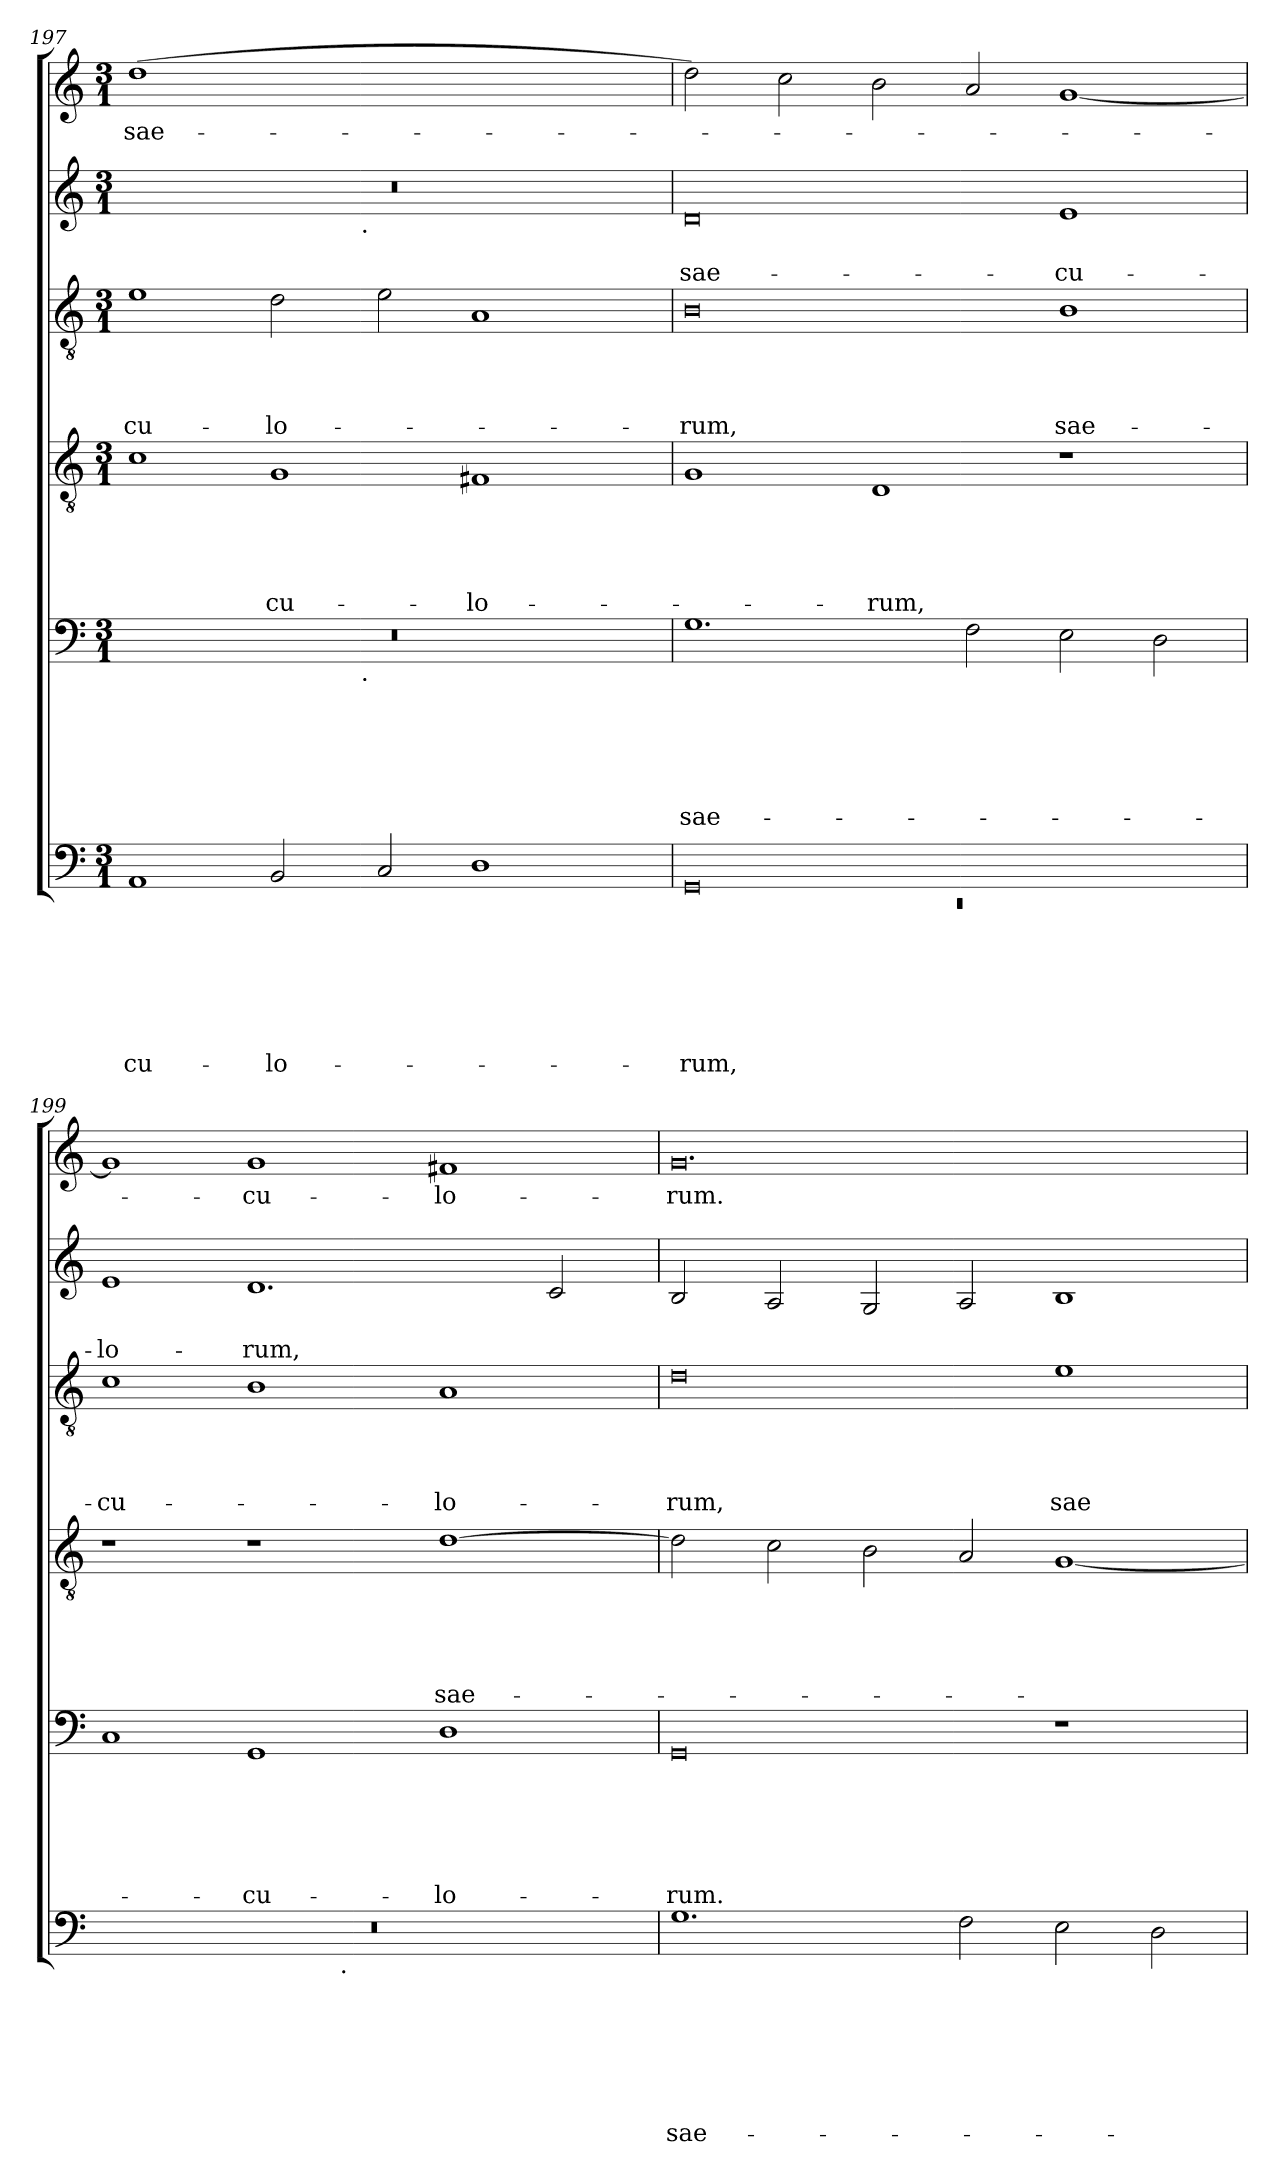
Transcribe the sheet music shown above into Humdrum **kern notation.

**kern	**text	**text	**text	**text	**text	**text	**text	**kern	**text	**text	**text	**text	**text	**text	**kern	**text	**text	**text	**text	**text	**kern	**text	**text	**text	**text	**kern	**text	**text	**kern	**text
*part6	*part6	*part6	*part6	*part6	*part6	*part6	*part6	*part5	*part5	*part5	*part5	*part5	*part5	*part5	*part4	*part4	*part4	*part4	*part4	*part4	*part3	*part3	*part3	*part3	*part3	*part2	*part2	*part2	*part1	*part1
*staff6	*staff6	*staff6	*staff6	*staff6	*staff6	*staff6	*staff6	*staff5	*staff5	*staff5	*staff5	*staff5	*staff5	*staff5	*staff4	*staff4	*staff4	*staff4	*staff4	*staff4	*staff3	*staff3	*staff3	*staff3	*staff3	*staff2	*staff2	*staff2	*staff1	*staff1
*clefF4	*	*	*	*	*	*	*	*clefF4	*	*	*	*	*	*	*clefGv2	*	*	*	*	*	*clefGv2	*	*	*	*	*clefG2	*	*	*clefG2	*
*k[]	*	*	*	*	*	*	*	*k[]	*	*	*	*	*	*	*k[]	*	*	*	*	*	*k[]	*	*	*	*	*k[]	*	*	*k[]	*
*C:	*	*	*	*	*	*	*	*C:	*	*	*	*	*	*	*C:	*	*	*	*	*	*C:	*	*	*	*	*C:	*	*	*C:	*
*M3/1	*	*	*	*	*	*	*	*M3/1	*	*	*	*	*	*	*M3/1	*	*	*	*	*	*M3/1	*	*	*	*	*M3/1	*	*	*M3/1	*
=197	=197	=197	=197	=197	=197	=197	=197	=197	=197	=197	=197	=197	=197	=197	=197	=197	=197	=197	=197	=197	=197	=197	=197	=197	=197	=197	=197	=197	=197	=197
!	!	!	!	!	!	!	!LO:LY:b	!	!	!	!	!	!	!	!	!	!	!	!	!	!	!	!	!	!LO:LY:b	!	!	!	!	!LO:LY:b
*	*	*	*	*	*	*	*	*^	*	*	*	*	*	*	*	*	*	*	*	*	*	*	*	*	*	*^	*	*	*	*
1AA	.	.	.	.	.	.	-cu-	0.r	1ryy	.	.	.	.	.	.	1c	.	.	.	.	.	1e	.	.	.	-cu-	0.r	1ryy	.	.	(>1dd	sae-
!	!	!	!	!	!	!	!LO:LY:b	!	!	!	!	!	!	!	!	!	!	!	!	!	!LO:LY:b	!	!	!	!	!LO:LY:b	!	!	!	!	!	!
2BB/	.	.	.	.	.	.	-lo-	.	4...ryy	.	.	.	.	.	.	1G	.	.	.	.	-cu-	2d\	.	.	.	-lo-	.	4...ryy	.	.	0ryy	.
!	!	!	!	!	!	!	!	!	!	!	!	!	!	!	!	!	!	!	!	!	!	!	!	!	!	!	!	!LO:TX:b:t=.	!	!	!	!
!	!	!	!	!	!	!	!	!	!LO:TX:b:t=.	!	!	!	!	!	!	!	!	!	!	!	!	!	!	!	!	!	!	!	!	!	!	!
.	.	.	.	.	.	.	.	.	1ryy	.	.	.	.	.	.	.	.	.	.	.	.	.	.	.	.	.	.	1ryy	.	.	.	.
2C/	.	.	.	.	.	.	.	.	.	.	.	.	.	.	.	.	.	.	.	.	.	2e\	.	.	.	.	.	.	.	.	.	.
!	!	!	!	!	!	!	!	!	!	!	!	!	!	!	!	!	!	!	!	!	!LO:LY:b	!	!	!	!	!	!	!	!	!	!	!
1D	.	.	.	.	.	.	.	.	.	.	.	.	.	.	.	1F#X	.	.	.	.	-lo-	1A	.	.	.	.	.	.	.	.	.	.
.	.	.	.	.	.	.	.	.	2ryy	.	.	.	.	.	.	.	.	.	.	.	.	.	.	.	.	.	.	2ryy	.	.	.	.
.	.	.	.	.	.	.	.	.	32ryy	.	.	.	.	.	.	.	.	.	.	.	.	.	.	.	.	.	.	32ryy	.	.	.	.
!!LO:PB:g=z
=198	=198	=198	=198	=198	=198	=198	=198	=198	=198	=198	=198	=198	=198	=198	=198	=198	=198	=198	=198	=198	=198	=198	=198	=198	=198	=198	=198	=198	=198	=198	=198	=198
*^	*	*	*	*	*	*	*	*	*	*	*	*	*	*	*	*	*	*	*	*	*	*	*	*	*	*	*	*	*	*	*	*
!	!LO:N:vis=1	!	!	!	!	!	!	!LO:LY:b	!	!	!	!	!	!	!	!LO:LY:b	!	!	!	!	!	!	!	!	!	!	!LO:LY:b	!	!	!	!LO:LY:b	!	!
*	*	*	*	*	*	*	*	*	*v	*v	*	*	*	*	*	*	*	*	*	*	*	*	*	*	*	*	*	*v	*v	*	*	*	*
0GG	0.rEE	.	.	.	.	.	.	-rum,	1.G	.	.	.	.	.	sae-	1G	.	.	.	.	.	0B	.	.	.	-rum,	0d	.	sae-	2dd\)	.
.	.	.	.	.	.	.	.	.	.	.	.	.	.	.	.	.	.	.	.	.	.	.	.	.	.	.	.	.	.	2cc\	.
!	!	!	!	!	!	!	!	!	!	!	!	!	!	!	!	!	!	!	!	!	!LO:LY:b	!	!	!	!	!	!	!	!	!	!
.	.	.	.	.	.	.	.	.	.	.	.	.	.	.	.	1D	.	.	.	.	-rum,	.	.	.	.	.	.	.	.	2b\	.
.	.	.	.	.	.	.	.	.	2F\	.	.	.	.	.	.	.	.	.	.	.	.	.	.	.	.	.	.	.	.	2a/	.
!	!	!	!	!	!	!	!	!	!	!	!	!	!	!	!	!	!	!	!	!	!	!	!	!	!	!LO:LY:b	!	!	!LO:LY:b	!	!
1ryy	.	.	.	.	.	.	.	.	2E\	.	.	.	.	.	.	1r	.	.	.	.	.	1B	.	.	.	sae-	1e	.	-cu-	[<1g	.
.	.	.	.	.	.	.	.	.	2D\	.	.	.	.	.	.	.	.	.	.	.	.	.	.	.	.	.	.	.	.	.	.
=199	=199	=199	=199	=199	=199	=199	=199	=199	=199	=199	=199	=199	=199	=199	=199	=199	=199	=199	=199	=199	=199	=199	=199	=199	=199	=199	=199	=199	=199	=199	=199
!	!	!	!	!	!	!	!	!	!	!	!	!	!	!	!	!	!	!	!	!	!	!	!	!	!	!LO:LY:b	!	!	!LO:LY:b	!	!
0.r	1ryy	.	.	.	.	.	.	.	1C	.	.	.	.	.	.	1r	.	.	.	.	.	1c	.	.	.	-cu-	1e	.	-lo-	1g]	.
!	!	!	!	!	!	!	!	!	!	!	!	!	!	!	!LO:LY:b	!	!	!	!	!	!	!	!	!	!	!	!	!	!LO:LY:b	!	!LO:LY:b
.	4...ryy	.	.	.	.	.	.	.	1GG	.	.	.	.	.	-cu-	1r	.	.	.	.	.	1B	.	.	.	.	1.d	.	-rum,	1g	-cu-
!	!LO:TX:b:t=.	!	!	!	!	!	!	!	!	!	!	!	!	!	!	!	!	!	!	!	!	!	!	!	!	!	!	!	!	!	!
.	1ryy	.	.	.	.	.	.	.	.	.	.	.	.	.	.	.	.	.	.	.	.	.	.	.	.	.	.	.	.	.	.
!	!	!	!	!	!	!	!	!	!	!	!	!	!	!	!LO:LY:b	!	!	!	!	!	!LO:LY:b	!	!	!	!	!LO:LY:b	!	!	!	!	!LO:LY:b
.	.	.	.	.	.	.	.	.	1D	.	.	.	.	.	-lo-	[>1d	.	.	.	.	sae-	1A	.	.	.	-lo-	.	.	.	1f#X	-lo-
.	2ryy	.	.	.	.	.	.	.	.	.	.	.	.	.	.	.	.	.	.	.	.	.	.	.	.	.	.	.	.	.	.
.	.	.	.	.	.	.	.	.	.	.	.	.	.	.	.	.	.	.	.	.	.	.	.	.	.	.	2c/	.	.	.	.
.	32ryy	.	.	.	.	.	.	.	.	.	.	.	.	.	.	.	.	.	.	.	.	.	.	.	.	.	.	.	.	.	.
=200	=200	=200	=200	=200	=200	=200	=200	=200	=200	=200	=200	=200	=200	=200	=200	=200	=200	=200	=200	=200	=200	=200	=200	=200	=200	=200	=200	=200	=200	=200	=200
!	!	!	!	!	!	!	!	!LO:LY:b	!	!	!	!	!	!	!LO:LY:b	!	!	!	!	!	!	!	!	!	!	!LO:LY:b	!	!	!	!	!LO:LY:b
*v	*v	*	*	*	*	*	*	*	*	*	*	*	*	*	*	*	*	*	*	*	*	*	*	*	*	*	*	*	*	*	*
1.G	.	.	.	.	.	.	sae-	0GG	.	.	.	.	.	-rum.	2d\]	.	.	.	.	.	0d	.	.	.	-rum,	2B/	.	.	0.g	-rum.
.	.	.	.	.	.	.	.	.	.	.	.	.	.	.	2c\	.	.	.	.	.	.	.	.	.	.	2A/	.	.	.	.
.	.	.	.	.	.	.	.	.	.	.	.	.	.	.	2B\	.	.	.	.	.	.	.	.	.	.	2G/	.	.	.	.
2F\	.	.	.	.	.	.	.	.	.	.	.	.	.	.	2A/	.	.	.	.	.	.	.	.	.	.	2A/	.	.	.	.
!	!	!	!	!	!	!	!	!	!	!	!	!	!	!	!	!	!	!	!	!	!	!	!	!	!LO:LY:b	!	!	!	!	!
2E\	.	.	.	.	.	.	.	1r	.	.	.	.	.	.	[<1G	.	.	.	.	.	1e	.	.	.	sae-	1B	.	.	.	.
2D\	.	.	.	.	.	.	.	.	.	.	.	.	.	.	.	.	.	.	.	.	.	.	.	.	.	.	.	.	.	.
=	=	=	=	=	=	=	=	=	=	=	=	=	=	=	=	=	=	=	=	=	=	=	=	=	=	=	=	=	=	=
*-	*-	*-	*-	*-	*-	*-	*-	*-	*-	*-	*-	*-	*-	*-	*-	*-	*-	*-	*-	*-	*-	*-	*-	*-	*-	*-	*-	*-	*-	*-
